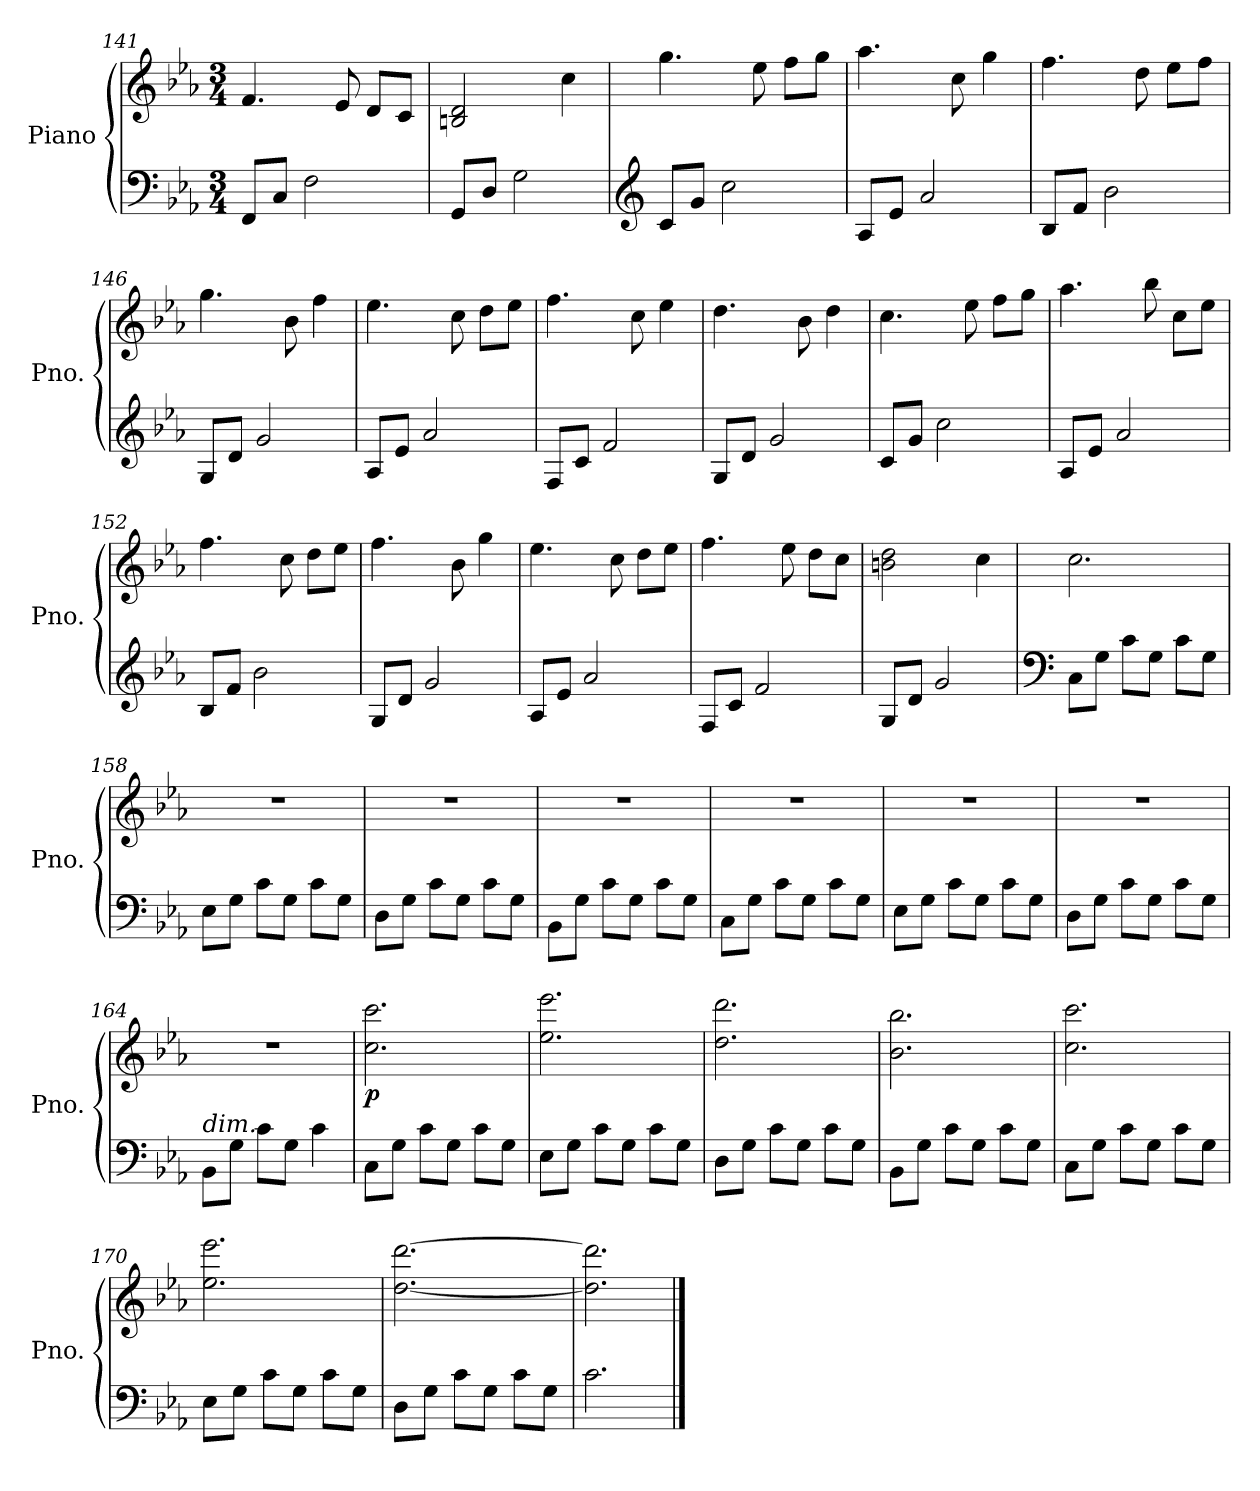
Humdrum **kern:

**kern	**kern	**dynam
*part1	*part1	*part1
*staff2	*staff1	*staff1/2
*I"Piano	*	*
*I'Pno.	*	*
*clefF4	*clefG2	*
*k[b-e-a-]	*k[b-e-a-]	*
*M3/4	*M3/4	*
=141	=141	=141
8FF/L	4.f/	.
8C/J	.	.
2F\	.	.
.	8e-/	.
.	8d/L	.
.	8c/J	.
=142	=142	=142
8GG/L	2Bn/ 2d/	.
8D/J	.	.
2G\	.	.
.	4cc\	.
=143	=143	=143
*clefG2	*	*
8c/L	4.gg\	.
8g/J	.	.
2cc\	.	.
.	8ee-\	.
.	8ff\L	.
.	8gg\J	.
=144	=144	=144
8A-/L	4.aa-\	.
8e-/J	.	.
2a-/	.	.
.	8cc\	.
.	4gg\	.
=145	=145	=145
8B-/L	4.ff\	.
8f/J	.	.
2b-\	.	.
.	8dd\	.
.	8ee-\L	.
.	8ff\J	.
=146	=146	=146
8G/L	4.gg\	.
8d/J	.	.
2g/	.	.
.	8b-\	.
.	4ff\	.
!!LO:LB:g=z
=147	=147	=147
8A-/L	4.ee-\	.
8e-/J	.	.
2a-/	.	.
.	8cc\	.
.	8dd\L	.
.	8ee-\J	.
=148	=148	=148
8F/L	4.ff\	.
8c/J	.	.
2f/	.	.
.	8cc\	.
.	4ee-\	.
=149	=149	=149
8G/L	4.dd\	.
8d/J	.	.
2g/	.	.
.	8b-\	.
.	4dd\	.
=150	=150	=150
8c/L	4.cc\	.
8g/J	.	.
2cc\	.	.
.	8ee-\	.
.	8ff\L	.
.	8gg\J	.
=151	=151	=151
8A-/L	4.aa-\	.
8e-/J	.	.
2a-/	.	.
.	8bb-\	.
.	8cc\L	.
.	8ee-\J	.
=152	=152	=152
8B-/L	4.ff\	.
8f/J	.	.
2b-\	.	.
.	8cc\	.
.	8dd\L	.
.	8ee-\J	.
=153	=153	=153
8G/L	4.ff\	.
8d/J	.	.
2g/	.	.
.	8b-\	.
.	4gg\	.
!!LO:LB:g=z
=154	=154	=154
8A-/L	4.ee-\	.
8e-/J	.	.
2a-/	.	.
.	8cc\	.
.	8dd\L	.
.	8ee-\J	.
=155	=155	=155
8F/L	4.ff\	.
8c/J	.	.
2f/	.	.
.	8ee-\	.
.	8dd\L	.
.	8cc\J	.
=156	=156	=156
8G/L	2bn\ 2dd\	.
8d/J	.	.
2g/	.	.
.	4cc\	.
=157	=157	=157
*clefF4	*	*
8C\L	2.cc\	.
8G\J	.	.
8c\L	.	.
8G\J	.	.
8c\L	.	.
8G\J	.	.
=158	=158	=158
8E-\L	2.r	.
8G\J	.	.
8c\L	.	.
8G\J	.	.
8c\L	.	.
8G\J	.	.
=159	=159	=159
8D\L	2.r	.
8G\J	.	.
8c\L	.	.
8G\J	.	.
8c\L	.	.
8G\J	.	.
=160	=160	=160
8BB-\L	2.r	.
8G\J	.	.
8c\L	.	.
8G\J	.	.
8c\L	.	.
8G\J	.	.
!!LO:PB:g=z
=161	=161	=161
8C\L	2.r	.
8G\J	.	.
8c\L	.	.
8G\J	.	.
8c\L	.	.
8G\J	.	.
=162	=162	=162
8E-\L	2.r	.
8G\J	.	.
8c\L	.	.
8G\J	.	.
8c\L	.	.
8G\J	.	.
=163	=163	=163
8D\L	2.r	.
8G\J	.	.
8c\L	.	.
8G\J	.	.
8c\L	.	.
8G\J	.	.
=164	=164	=164
!LO:TX:a:i:t=dim.	!	!
8BB-\L	2.r	.
8G\J	.	.
8c\L	.	.
8G\J	.	.
4c\	.	.
=165	=165	=165
!	!	!LO:DY:b
8C\L	2.cc\ 2.ccc\	p
8G\J	.	.
8c\L	.	.
8G\J	.	.
8c\L	.	.
8G\J	.	.
=166	=166	=166
8E-\L	2.ee-\ 2.eee-\	.
8G\J	.	.
8c\L	.	.
8G\J	.	.
8c\L	.	.
8G\J	.	.
=167	=167	=167
8D\L	2.dd\ 2.ddd\	.
8G\J	.	.
8c\L	.	.
8G\J	.	.
8c\L	.	.
8G\J	.	.
!!LO:LB:g=z
=168	=168	=168
8BB-\L	2.b-\ 2.bb-\	.
8G\J	.	.
8c\L	.	.
8G\J	.	.
8c\L	.	.
8G\J	.	.
=169	=169	=169
8C\L	2.cc\ 2.ccc\	.
8G\J	.	.
8c\L	.	.
8G\J	.	.
8c\L	.	.
8G\J	.	.
=170	=170	=170
*	*MM110	*
8E-\L	2.ee-\ 2.eee-\	.
8G\J	.	.
8c\L	.	.
8G\J	.	.
8c\L	.	.
8G\J	.	.
=171	=171	=171
8D\L	[2.dd\ [2.ddd\	.
8G\J	.	.
8c\L	.	.
8G\J	.	.
8c\L	.	.
8G\J	.	.
=172	=172	=172
2.c\	2.dd\] 2.ddd\]	.
==	==	==
*-	*-	*-
